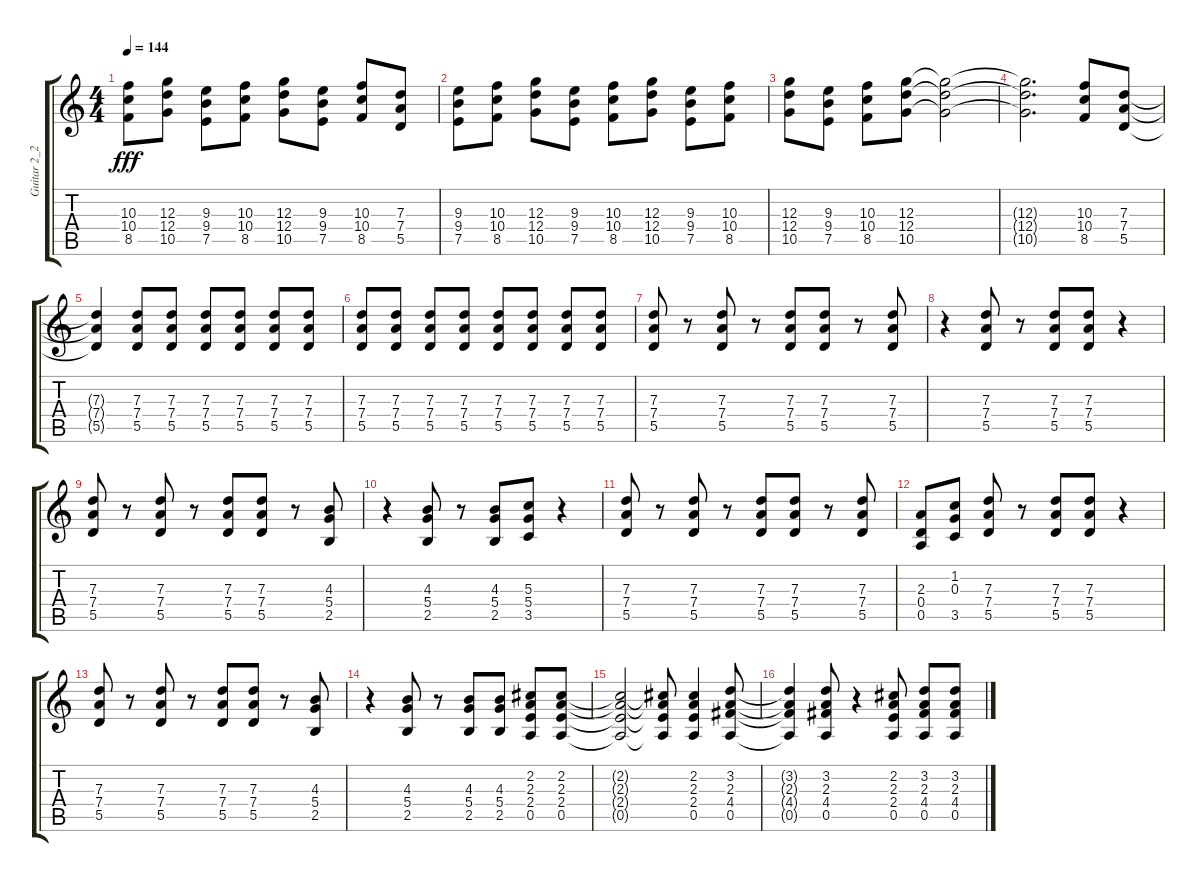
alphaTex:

\track ("Guitar 2_2" "Guitar 2_2") {instrument distortionguitar}
\staff {score tabs}
\tuning (E4 B3 G3 D3 A2 E2) {hide}
\ts (4 4)
\tempo 144
\clef g2
\ks c
(10.3 10.4 8.5).8{dy fff} (12.3 12.4 10.5).8 (9.3 9.4 7.5).8 (10.3 10.4 8.5).8 (12.3 12.4 10.5).8 (9.3 9.4 7.5).8 (10.3 10.4 8.5).8 (7.3 7.4 5.5).8 |
(9.3 9.4 7.5).8 (10.3 10.4 8.5).8 (12.3 12.4 10.5).8 (9.3 9.4 7.5).8 (10.3 10.4 8.5).8 (12.3 12.4 10.5).8 (9.3 9.4 7.5).8 (10.3 10.4 8.5).8 |
(12.3 12.4 10.5).8 (9.3 9.4 7.5).8 (10.3 10.4 8.5).8 (12.3 12.4 10.5).8 (12.3{t} 12.4{t} 10.5{t}).2 |
(12.3{t} 12.4{t} 10.5{t}).2{d} (10.3 10.4 8.5).8 (7.3 7.4 5.5).8 |
(7.3{t} 7.4{t} 5.5{t}).4 (7.3 7.4 5.5).8 (7.3 7.4 5.5).8 (7.3 7.4 5.5).8 (7.3 7.4 5.5).8 (7.3 7.4 5.5).8 (7.3 7.4 5.5).8 |
(7.3 7.4 5.5).8 (7.3 7.4 5.5).8 (7.3 7.4 5.5).8 (7.3 7.4 5.5).8 (7.3 7.4 5.5).8 (7.3 7.4 5.5).8 (7.3 7.4 5.5).8 (7.3 7.4 5.5).8 |
(7.3 7.4 5.5).8 r.8 (7.3 7.4 5.5).8 r.8 (7.3 7.4 5.5).8 (7.3 7.4 5.5).8 r.8 (7.3 7.4 5.5).8 |
r.4 (7.3 7.4 5.5).8 r.8 (7.3 7.4 5.5).8 (7.3 7.4 5.5).8 r.4 |
(7.3 7.4 5.5).8 r.8 (7.3 7.4 5.5).8 r.8 (7.3 7.4 5.5).8 (7.3 7.4 5.5).8 r.8 (4.3 5.4 2.5).8 |
r.4 (4.3 5.4 2.5).8 r.8 (4.3 5.4 2.5).8 (5.3 5.4 3.5).8 r.4 |
(7.3 7.4 5.5).8 r.8 (7.3 7.4 5.5).8 r.8 (7.3 7.4 5.5).8 (7.3 7.4 5.5).8 r.8 (7.3 7.4 5.5).8 |
(2.3 0.4 0.5).8 (1.2 0.3 3.5).8 (7.3 7.4 5.5).8 r.8 (7.3 7.4 5.5).8 (7.3 7.4 5.5).8 r.4 |
(7.3 7.4 5.5).8 r.8 (7.3 7.4 5.5).8 r.8 (7.3 7.4 5.5).8 (7.3 7.4 5.5).8 r.8 (4.3 5.4 2.5).8 |
r.4 (4.3 5.4 2.5).8 r.8 (4.3 5.4 2.5).8 (4.3 5.4 2.5).8 (2.2 2.3 2.4 0.5).8 (2.2 2.3 2.4 0.5).8 |
(2.2{t} 2.3{t} 2.4{t} 0.5{t}).2 (2.2{t} 2.3{t} 2.4{t} 0.5{t}).8 (2.2 2.3 2.4 0.5).4 (3.2 2.3 4.4 0.5).8 |
(3.2{t} 2.3{t} 4.4{t} 0.5{t}).4 (3.2 2.3 4.4 0.5).8 r.4 (2.2 2.3 2.4 0.5).8 (3.2 2.3 4.4 0.5).8 (3.2 2.3 4.4 0.5).8
